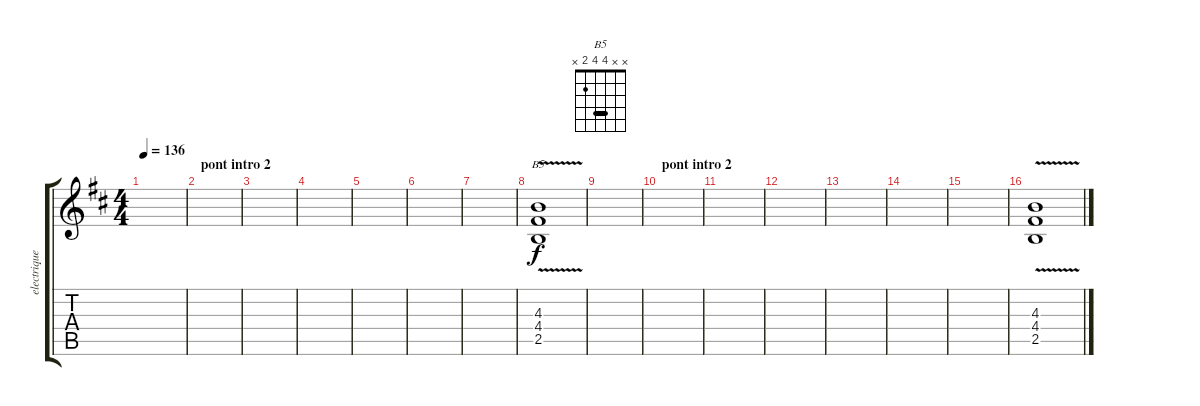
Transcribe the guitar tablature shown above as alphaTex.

\track ("electrique" "electrique") {instrument distortionguitar}
\staff {score tabs}
\tuning (E4 B3 G3 D3 A2 E2) {hide}
\chord ("B5" x x 4 4 2 x) {barre 4}
\ts (4 4)
\tempo 136
\clef g2
\ks d
|
\section ("" "pont intro 2")
|
|
|
|
|
|
(4.3{v} 4.4{v} 2.5{v}).1{ch "B5"} |
|
\section ("" "pont intro 2")
|
|
|
|
|
|
(4.3{v} 4.4{v} 2.5{v}).1
